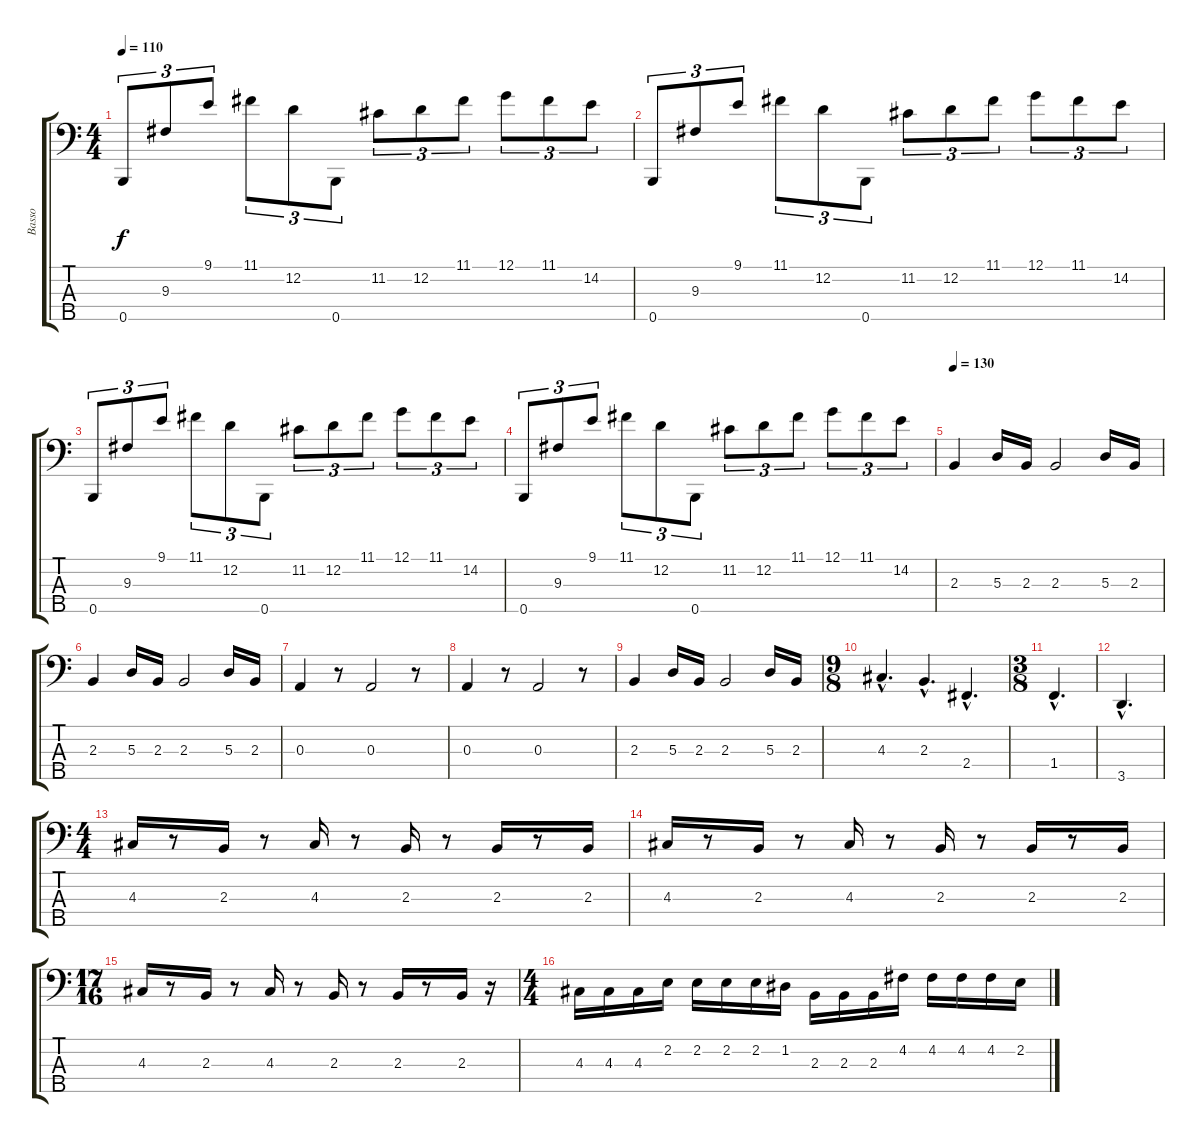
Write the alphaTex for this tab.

\track ("Basso" "Basso") {instrument electricbassfinger}
\staff {score tabs}
\tuning (G2 D2 A1 E1 B0) {hide}
\ts (4 4)
\tempo 110
\clef f4
\ks c
0.5.8{tu (3 2) dy f} 9.3.8{tu (3 2)} 9.1.8{tu (3 2)} 11.1.8{tu (3 2)} 12.2.8{tu (3 2)} 0.5.8{tu (3 2)} 11.2.8{tu (3 2)} 12.2.8{tu (3 2)} 11.1.8{tu (3 2)} 12.1.8{tu (3 2)} 11.1.8{tu (3 2)} 14.2.8{tu (3 2)} |
0.5.8{tu (3 2)} 9.3.8{tu (3 2)} 9.1.8{tu (3 2)} 11.1.8{tu (3 2)} 12.2.8{tu (3 2)} 0.5.8{tu (3 2)} 11.2.8{tu (3 2)} 12.2.8{tu (3 2)} 11.1.8{tu (3 2)} 12.1.8{tu (3 2)} 11.1.8{tu (3 2)} 14.2.8{tu (3 2)} |
0.5.8{tu (3 2)} 9.3.8{tu (3 2)} 9.1.8{tu (3 2)} 11.1.8{tu (3 2)} 12.2.8{tu (3 2)} 0.5.8{tu (3 2)} 11.2.8{tu (3 2)} 12.2.8{tu (3 2)} 11.1.8{tu (3 2)} 12.1.8{tu (3 2)} 11.1.8{tu (3 2)} 14.2.8{tu (3 2)} |
0.5.8{tu (3 2)} 9.3.8{tu (3 2)} 9.1.8{tu (3 2)} 11.1.8{tu (3 2)} 12.2.8{tu (3 2)} 0.5.8{tu (3 2)} 11.2.8{tu (3 2)} 12.2.8{tu (3 2)} 11.1.8{tu (3 2)} 12.1.8{tu (3 2)} 11.1.8{tu (3 2)} 14.2.8{tu (3 2)} |
\tempo 130
2.3.4 5.3.16 2.3.16 2.3.2 5.3.16 2.3.16 |
2.3.4 5.3.16 2.3.16 2.3.2 5.3.16 2.3.16 |
0.3.4 r.8 0.3.2 r.8 |
0.3.4 r.8 0.3.2 r.8 |
2.3.4 5.3.16 2.3.16 2.3.2 5.3.16 2.3.16 |
\ts (9 8)
4.3{hac}.4{d} 2.3{hac}.4{d} 2.4{hac}.4{d} |
\ts (3 8)
1.4{hac}.4{d} |
3.5{hac}.4{d} |
\ts (4 4)
4.3.16 r.8 2.3.16 r.8 4.3.16 r.8 2.3.16 r.8 2.3.16 r.8 2.3.16 |
4.3.16 r.8 2.3.16 r.8 4.3.16 r.8 2.3.16 r.8 2.3.16 r.8 2.3.16 |
\ts (17 16)
4.3.16 r.8 2.3.16 r.8 4.3.16 r.8 2.3.16 r.8 2.3.16 r.8 2.3.16 r.16 |
\ts (4 4)
4.3.16 4.3.16 4.3.16 2.2.16 2.2.16 2.2.16 2.2.16 1.2.16 2.3.16 2.3.16 2.3.16 4.2.16 4.2.16 4.2.16 4.2.16 2.2.16
